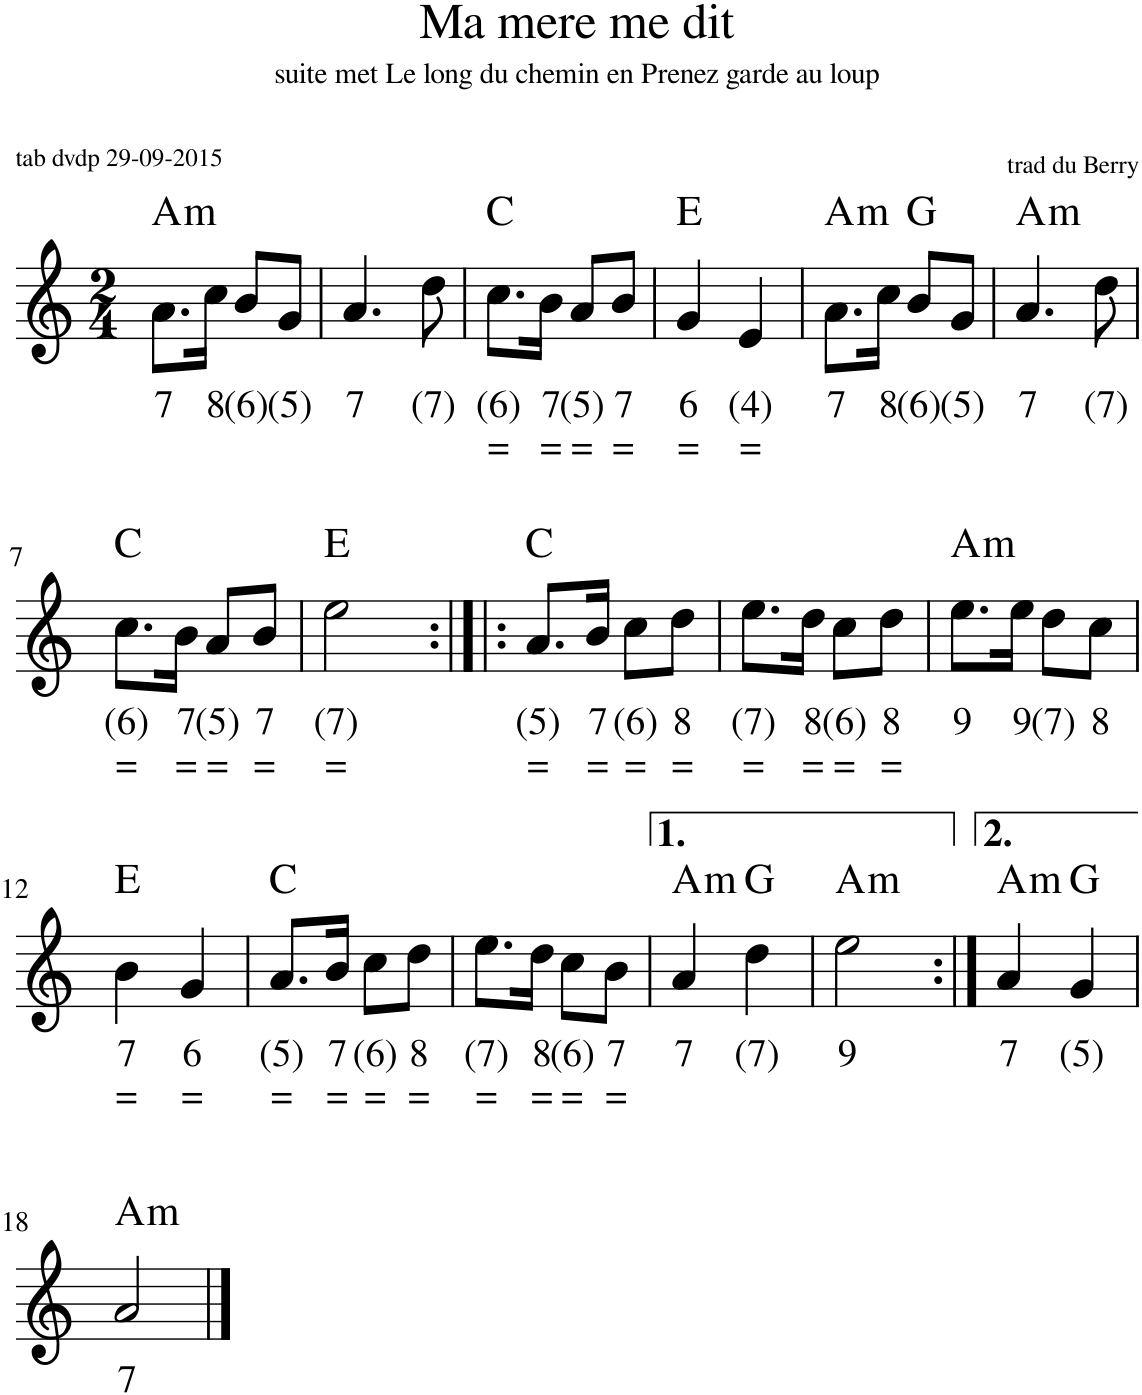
**kern	**text	**text	**harte
*part1	*part1	*part1	*part1
*staff1	*staff1	*staff1	*
*I"Stem	*	*	*
*I'Stem	*	*	*
*clefG2	*	*	*
*k[]	*	*	*
*M2/4	*	*	*
=1	=1	=1	=1
!	!LO:LY:b	!	!LO:H:kt=m
8.a\L	7	.	A:min
!	!LO:LY:b	!	!
16cc\Jk	8	.	.
!	!LO:LY:b	!	!
8b/L	(6)	.	.
!	!LO:LY:b	!	!
8g/J	(5)	.	.
=2	=2	=2	=2
!	!LO:LY:b	!	!
4.a/	7	.	.
!	!LO:LY:b	!	!
8dd\	(7)	.	.
=3	=3	=3	=3
!	!LO:LY:b	!LO:LY:b	!
8.cc\L	(6)	=	C:maj
!	!LO:LY:b	!LO:LY:b	!
16b\Jk	7	=	.
!	!LO:LY:b	!LO:LY:b	!
8a/L	(5)	=	.
!	!LO:LY:b	!LO:LY:b	!
8b/J	7	=	.
=4	=4	=4	=4
!	!LO:LY:b	!LO:LY:b	!
4gn/	6	=	E:maj
!	!LO:LY:b	!LO:LY:b	!
4e/	(4)	=	.
=5	=5	=5	=5
!	!LO:LY:b	!	!LO:H:kt=m
8.a\L	7	.	A:min
!	!LO:LY:b	!	!
16cc\Jk	8	.	.
!	!LO:LY:b	!	!
8b/L	(6)	.	G:maj
!	!LO:LY:b	!	!
8g/J	(5)	.	.
=6	=6	=6	=6
!	!LO:LY:b	!	!LO:H:kt=m
4.a/	7	.	A:min
!	!LO:LY:b	!	!
8dd\	(7)	.	.
!!LO:LB:g=z
=7	=7	=7	=7
!	!LO:LY:b	!LO:LY:b	!
8.cc\L	(6)	=	C:maj
!	!LO:LY:b	!LO:LY:b	!
16b\Jk	7	=	.
!	!LO:LY:b	!LO:LY:b	!
8a/L	(5)	=	.
!	!LO:LY:b	!LO:LY:b	!
8b/J	7	=	.
=8	=8	=8	=8
!	!LO:LY:b	!LO:LY:b	!
2ee\	(7)	=	E:maj
=9:|!|:	=9:|!|:	=9:|!|:	=9:|!|:
!	!LO:LY:b	!LO:LY:b	!
8.a/L	(5)	=	C:maj
!	!LO:LY:b	!LO:LY:b	!
16b/Jk	7	=	.
!	!LO:LY:b	!LO:LY:b	!
8cc\L	(6)	=	.
!	!LO:LY:b	!LO:LY:b	!
8dd\J	8	=	.
=10	=10	=10	=10
!	!LO:LY:b	!LO:LY:b	!
8.ee\L	(7)	=	.
!	!LO:LY:b	!LO:LY:b	!
16dd\Jk	8	=	.
!	!LO:LY:b	!LO:LY:b	!
8cc\L	(6)	=	.
!	!LO:LY:b	!LO:LY:b	!
8dd\J	8	=	.
=11	=11	=11	=11
!	!LO:LY:b	!	!LO:H:kt=m
8.ee\L	9	.	A:min
!	!LO:LY:b	!	!
16ee\Jk	9	.	.
!	!LO:LY:b	!	!
8dd\L	(7)	.	.
!	!LO:LY:b	!	!
8cc\J	8	.	.
!!LO:LB:g=z
=12	=12	=12	=12
!	!LO:LY:b	!LO:LY:b	!
4b\	7	=	E:maj
!	!LO:LY:b	!LO:LY:b	!
4gn/	6	=	.
=13	=13	=13	=13
!	!LO:LY:b	!LO:LY:b	!
8.a/L	(5)	=	C:maj
!	!LO:LY:b	!LO:LY:b	!
16b/Jk	7	=	.
!	!LO:LY:b	!LO:LY:b	!
8cc\L	(6)	=	.
!	!LO:LY:b	!LO:LY:b	!
8dd\J	8	=	.
=14	=14	=14	=14
!	!LO:LY:b	!LO:LY:b	!
8.ee\L	(7)	=	.
!	!LO:LY:b	!LO:LY:b	!
16dd\Jk	8	=	.
!	!LO:LY:b	!LO:LY:b	!
8cc\L	(6)	=	.
!	!LO:LY:b	!LO:LY:b	!
8b\J	7	=	.
=15	=15	=15	=15
!	!LO:LY:b	!	!LO:H:kt=m
4a/	7	.	A:min
!	!LO:LY:b	!	!
4dd\	(7)	.	G:maj
=16	=16	=16	=16
!	!LO:LY:b	!	!LO:H:kt=m
2ee\	9	.	A:min
=17:|!	=17:|!	=17:|!	=17:|!
!	!LO:LY:b	!	!LO:H:kt=m
4a/	7	.	A:min
!	!LO:LY:b	!	!
4g/	(5)	.	G:maj
!!LO:LB:g=z
=18	=18	=18	=18
!	!LO:LY:b	!	!LO:H:kt=m
2a/	7	.	A:min
==	==	==	==
*-	*-	*-	*-
